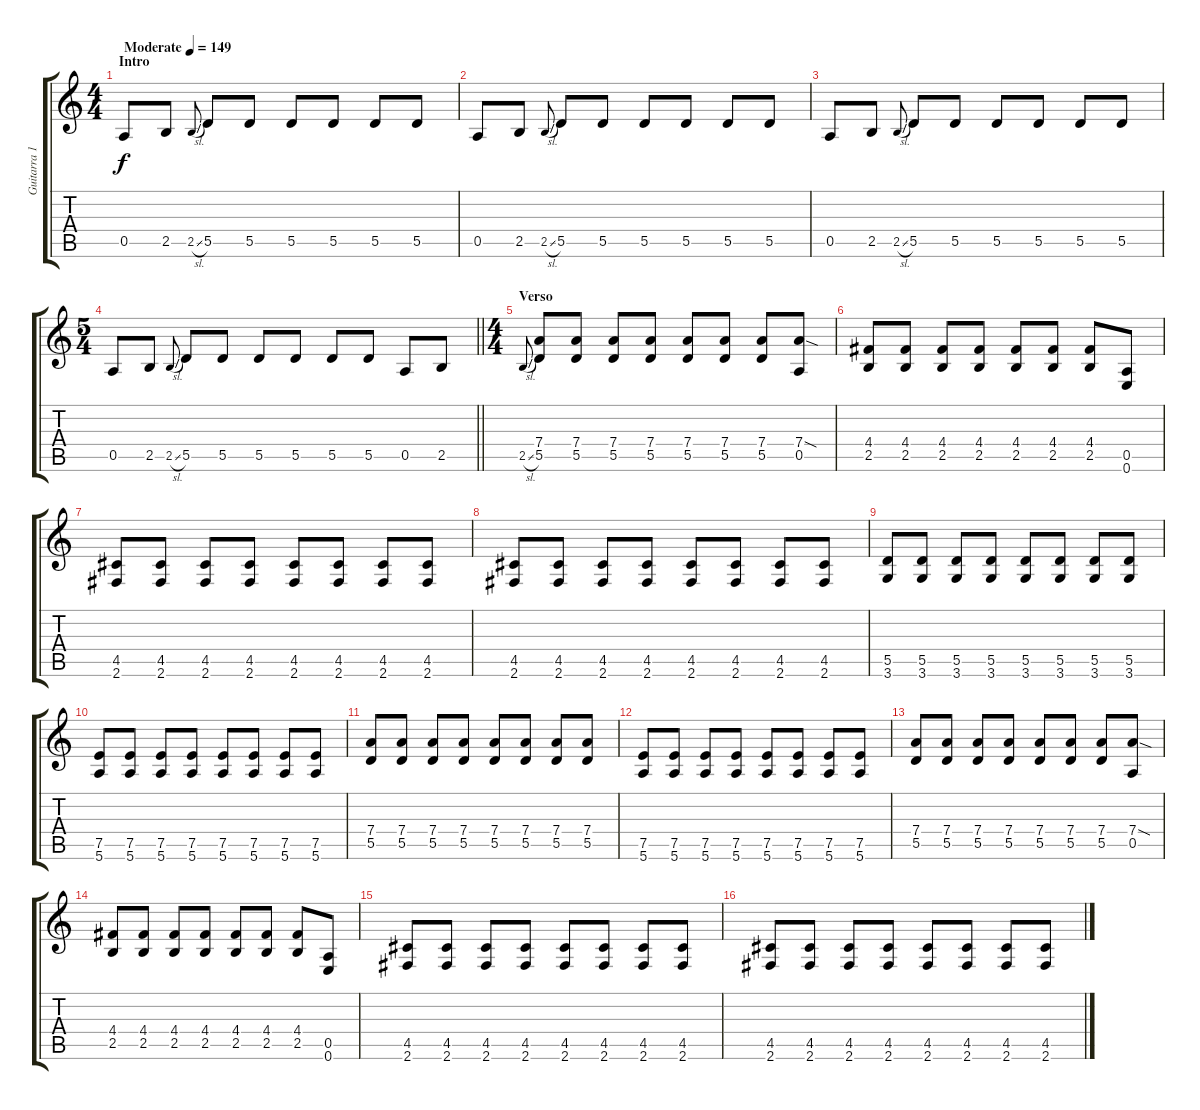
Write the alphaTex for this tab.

\track ("Guitarra 1 RSE" "Guitarra 1") {instrument overdrivenguitar}
\staff {score tabs}
\tuning (E4 B3 G3 D3 A2 E2) {hide}
\ts (4 4)
\section ("" "Intro")
\tempo (149 "Moderate")
\clef g2
\ks c
0.5.8{dy f volume 12 balance 8 instrument overdrivenguitar} 2.5.8 2.5{sl}.8{gr onbeat} 5.5.8 5.5.8 5.5.8 5.5.8 5.5.8 5.5.8 |
0.5.8 2.5.8 2.5{sl}.8{gr onbeat} 5.5.8 5.5.8 5.5.8 5.5.8 5.5.8 5.5.8 |
0.5.8 2.5.8 2.5{sl}.8{gr onbeat} 5.5.8 5.5.8 5.5.8 5.5.8 5.5.8 5.5.8 |
\ts (5 4)
\barLineRight lightlight
0.5.8 2.5.8 2.5{sl}.8{gr onbeat} 5.5.8 5.5.8 5.5.8 5.5.8 5.5.8 5.5.8 0.5.8 2.5.8 |
\ts (4 4)
\section ("" "Verso")
2.5{sl}.8{gr onbeat} (7.4 5.5).8{volume 8 balance 8} (7.4 5.5).8 (7.4 5.5).8 (7.4 5.5).8 (7.4 5.5).8 (7.4 5.5).8 (7.4 5.5).8 (7.4{sod} 0.5).8 |
(4.4 2.5).8 (4.4 2.5).8 (4.4 2.5).8 (4.4 2.5).8 (4.4 2.5).8 (4.4 2.5).8 (4.4 2.5).8 (0.5 0.6).8 |
(4.5 2.6).8 (4.5 2.6).8 (4.5 2.6).8 (4.5 2.6).8 (4.5 2.6).8 (4.5 2.6).8 (4.5 2.6).8 (4.5 2.6).8 |
(4.5 2.6).8 (4.5 2.6).8 (4.5 2.6).8 (4.5 2.6).8 (4.5 2.6).8 (4.5 2.6).8 (4.5 2.6).8 (4.5 2.6).8 |
(5.5 3.6).8 (5.5 3.6).8 (5.5 3.6).8 (5.5 3.6).8 (5.5 3.6).8 (5.5 3.6).8 (5.5 3.6).8 (5.5 3.6).8 |
(7.5 5.6).8 (7.5 5.6).8 (7.5 5.6).8 (7.5 5.6).8 (7.5 5.6).8 (7.5 5.6).8 (7.5 5.6).8 (7.5 5.6).8 |
(7.4 5.5).8 (7.4 5.5).8 (7.4 5.5).8 (7.4 5.5).8 (7.4 5.5).8 (7.4 5.5).8 (7.4 5.5).8 (7.4 5.5).8 |
(7.5 5.6).8 (7.5 5.6).8 (7.5 5.6).8 (7.5 5.6).8 (7.5 5.6).8 (7.5 5.6).8 (7.5 5.6).8 (7.5 5.6).8 |
(7.4 5.5).8 (7.4 5.5).8 (7.4 5.5).8 (7.4 5.5).8 (7.4 5.5).8 (7.4 5.5).8 (7.4 5.5).8 (7.4{sod} 0.5).8 |
(4.4 2.5).8 (4.4 2.5).8 (4.4 2.5).8 (4.4 2.5).8 (4.4 2.5).8 (4.4 2.5).8 (4.4 2.5).8 (0.5 0.6).8 |
(4.5 2.6).8 (4.5 2.6).8 (4.5 2.6).8 (4.5 2.6).8 (4.5 2.6).8 (4.5 2.6).8 (4.5 2.6).8 (4.5 2.6).8 |
(4.5 2.6).8 (4.5 2.6).8 (4.5 2.6).8 (4.5 2.6).8 (4.5 2.6).8 (4.5 2.6).8 (4.5 2.6).8 (4.5 2.6).8
